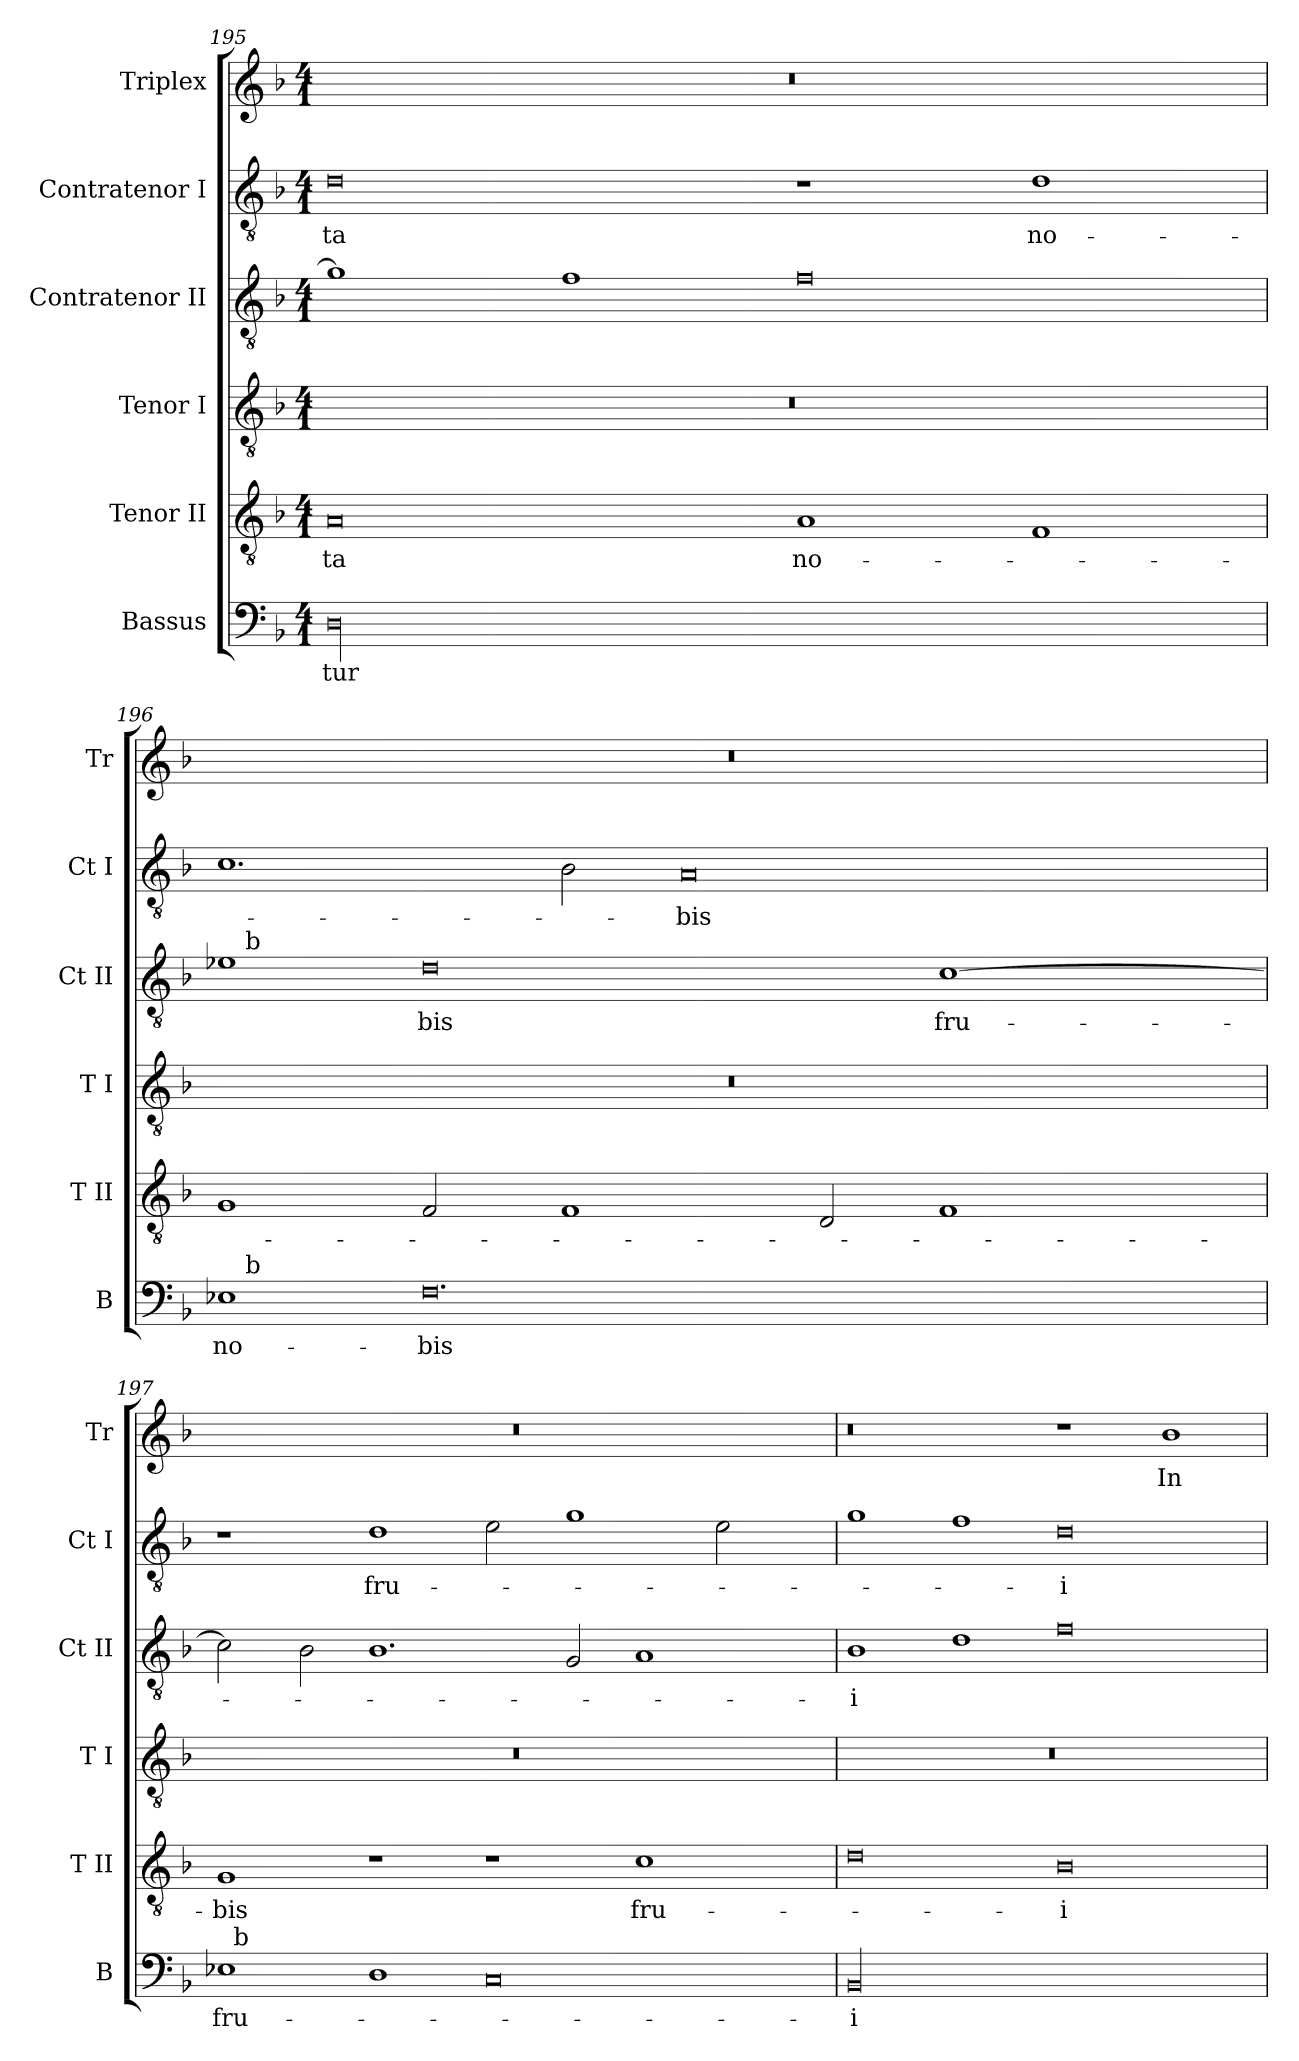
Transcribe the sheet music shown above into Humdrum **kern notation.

**kern	**text	**kern	**text	**kern	**kern	**text	**kern	**text	**kern	**text
*part6	*part6	*part5	*part5	*part4	*part3	*part3	*part2	*part2	*part1	*part1
*staff6	*staff6	*staff5	*staff5	*staff4	*staff3	*staff3	*staff2	*staff2	*staff1	*staff1
*I"Bassus	*	*I"Tenor II	*	*I"Tenor I	*I"Contratenor II	*	*I"Contratenor I	*	*I"Triplex	*
*I'B	*	*I'T II	*	*I'T I	*I'Ct II	*	*I'Ct I	*	*I'Tr	*
*clefF4	*	*clefGv2	*	*clefGv2	*clefGv2	*	*clefGv2	*	*clefG2	*
*	*	*ITrd7c12	*	*ITrd7c12	*ITrd7c12	*	*ITrd7c12	*	*	*
*k[b-]	*	*k[b-]	*	*k[b-]	*k[b-]	*	*k[b-]	*	*k[b-]	*
*F:	*	*F:	*	*F:	*F:	*	*F:	*	*F:	*
*M4/1	*	*M4/1	*	*M4/1	*M4/1	*	*M4/1	*	*M4/1	*
=195	=195	=195	=195	=195	=195	=195	=195	=195	=195	=195
!	!LO:LY:b:color=#000000	!	!	!	!	!	!	!	!	!
!	!	!	!LO:LY:b:color=#000000	!LO:N:vis=1	!	!	!	!	!	!
!	!	!	!	!	!	!	!	!LO:LY:b:color=#000000	!LO:N:vis=1	!
00Di	-tur	0AAi	-ta	00r	1Gi]	.	0Di	-ta	00r	.
.	.	.	.	.	1Fi	.	.	.	.	.
!	!	!	!LO:LY:b:color=#000000	!	!	!	!	!	!	!
.	.	1AAi	no-	.	0Fi	.	1r	.	.	.
!	!	!	!	!	!	!	!	!LO:LY:b:color=#000000	!	!
.	.	1FFi	.	.	.	.	1Di	no-	.	.
!!LO:LB:g=z
=196`	=196`	=196`	=196`	=196`	=196`	=196`	=196`	=196`	=196`	=196`
!	!LO:LY:b:color=#000000	!	!	!LO:N:vis=1	!	!	!	!	!LO:N:vis=1	!
*^	*	*	*	*	*^	*	*	*	*	*
1E-i	32ryy	no-	1GGi	.	00r	1E-i	32ryy	.	1.Ci	.	00r	.
.	256ryy	.	.	.	.	.	256ryy	.	.	.	.	.
!	!	!	!	!	!	!	!LO:TX:a:t=b	!	!	!	!	!
!	!LO:TX:a:t=b	!	!	!	!	!	!	!	!	!	!	!
.	1ryy	.	.	.	.	.	1ryy	.	.	.	.	.
!	!	!LO:LY:b:color=#000000	!	!	!	!	!	!	!	!	!	!
!	!	!	!	!	!	!	!	!LO:LY:b:color=#000000	!	!	!	!
0.Fi	.	-bis	2FFi/	.	.	0Di	.	-bis	.	.	.	.
.	1ryy	.	.	.	.	.	1ryy	.	.	.	.	.
.	.	.	1FFi	.	.	.	.	.	2BB-i\	.	.	.
!	!	!	!	!	!	!	!	!	!	!LO:LY:b:color=#000000	!	!
.	.	.	.	.	.	.	.	.	0AAi	-bis	.	.
.	1ryy	.	.	.	.	.	1ryy	.	.	.	.	.
.	.	.	2DDi/	.	.	.	.	.	.	.	.	.
!	!	!	!	!	!	!	!	!LO:LY:b:color=#000000	!	!	!	!
.	.	.	1FFi	.	.	[>1Ci	.	fru-	.	.	.	.
.	2ryy	.	.	.	.	.	2ryy	.	.	.	.	.
.	4ryy	.	.	.	.	.	4ryy	.	.	.	.	.
.	8ryy	.	.	.	.	.	8ryy	.	.	.	.	.
.	16ryy	.	.	.	.	.	16ryy	.	.	.	.	.
.	64..ryy	.	.	.	.	.	64..ryy	.	.	.	.	.
*	*	*	*	*	*	*v	*v	*	*	*	*	*
=197`	=197`	=197`	=197`	=197`	=197`	=197`	=197`	=197`	=197`	=197`	=197`
*	*	*	*	*	*	*^	*	*	*	*	*
!	!	!LO:LY:b:color=#000000	!	!	!	!	!	!	!	!	!	!
*	*	*	*	*	*	*v	*v	*	*	*	*	*
*	*	*	*	*	*	*^	*	*	*	*	*
!	!	!	!	!LO:LY:b:color=#000000	!LO:N:vis=1	!	!	!	!	!	!LO:N:vis=1	!
*	*	*	*	*	*	*v	*v	*	*	*	*	*
1E-i	32ryy	fru-	1GGi	-bis	00r	2Ci\]	.	1r	.	00r	.
.	256ryy	.	.	.	.	.	.	.	.	.	.
!	!LO:TX:a:t=b	!	!	!	!	!	!	!	!	!	!
.	1ryy	.	.	.	.	.	.	.	.	.	.
.	.	.	.	.	.	2BB-i\	.	.	.	.	.
!	!	!	!	!	!	!	!	!	!LO:LY:b:color=#000000	!	!
1Di	.	.	1r	.	.	1.BB-i	.	1Di	fru-	.	.
.	1ryy	.	.	.	.	.	.	.	.	.	.
0Ci	.	.	1r	.	.	.	.	2Ei\	.	.	.
.	1ryy	.	.	.	.	.	.	.	.	.	.
.	.	.	.	.	.	2GGi/	.	1Gi	.	.	.
!	!	!	!	!LO:LY:b:color=#000000	!	!	!	!	!	!	!
.	.	.	1Ci	fru-	.	1AAi	.	.	.	.	.
.	2ryy	.	.	.	.	.	.	.	.	.	.
.	.	.	.	.	.	.	.	2Ei\	.	.	.
.	4ryy	.	.	.	.	.	.	.	.	.	.
.	8ryy	.	.	.	.	.	.	.	.	.	.
.	16ryy	.	.	.	.	.	.	.	.	.	.
.	64..ryy	.	.	.	.	.	.	.	.	.	.
*v	*v	*	*	*	*	*	*	*	*	*	*
=198`	=198`	=198`	=198`	=198`	=198`	=198`	=198`	=198`	=198`	=198`
*^	*	*	*	*	*	*	*	*	*	*
!	!	!LO:LY:b:color=#000000	!	!	!LO:N:vis=1	!	!	!	!	!	!
*v	*v	*	*	*	*	*	*	*	*	*	*
*^	*	*	*	*	*	*	*	*	*	*
!	!	!	!	!	!	!	!LO:LY:b:color=#000000	!	!	!	!
*v	*v	*	*	*	*	*	*	*	*	*	*
00BB-i	-i	0Di	.	00r	1BB-i	-i	1Gi	.	0r	.
.	.	.	.	.	1Di	.	1Fi	.	.	.
!	!	!	!LO:LY:b:color=#000000	!	!	!	!	!	!	!
!	!	!	!	!	!	!	!	!LO:LY:b:color=#000000	!	!
.	.	0BB-i	-i	.	0Fi	.	0Di	-i	1r	.
!	!	!	!	!	!	!	!	!	!	!LO:LY:b:color=#000000
.	.	.	.	.	.	.	.	.	1b-i	In
=`	=`	=`	=`	=`	=`	=`	=`	=`	=`	=`
*-	*-	*-	*-	*-	*-	*-	*-	*-	*-	*-
